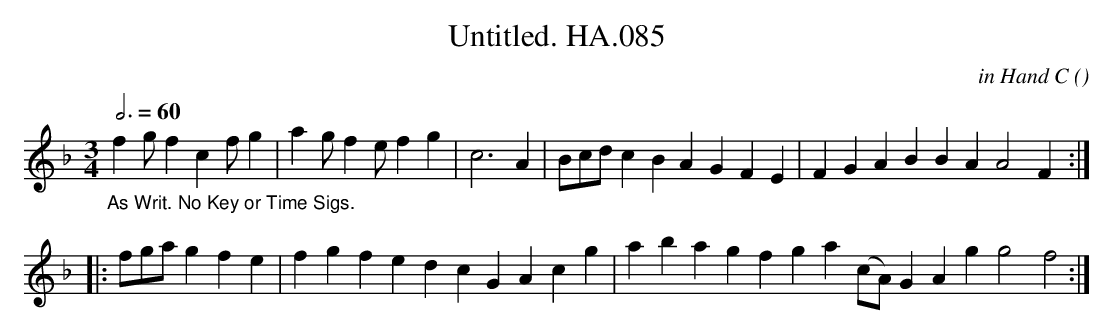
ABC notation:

X:1
T:Untitled. HA.085
M:3/4
L:1/4
Q:3/4=60
C:in Hand C
O:
K:F
"_As Writ. No Key or Time Sigs."\
fg/f cf/g|ag/f e/fg|c3A|B/c/d/ cBAGFE|\
FGABBAA2F:|
|:f/g/a/ gfe|fgfedcGAcg|\
abagfga(c/A/)GAgg2f2:|
